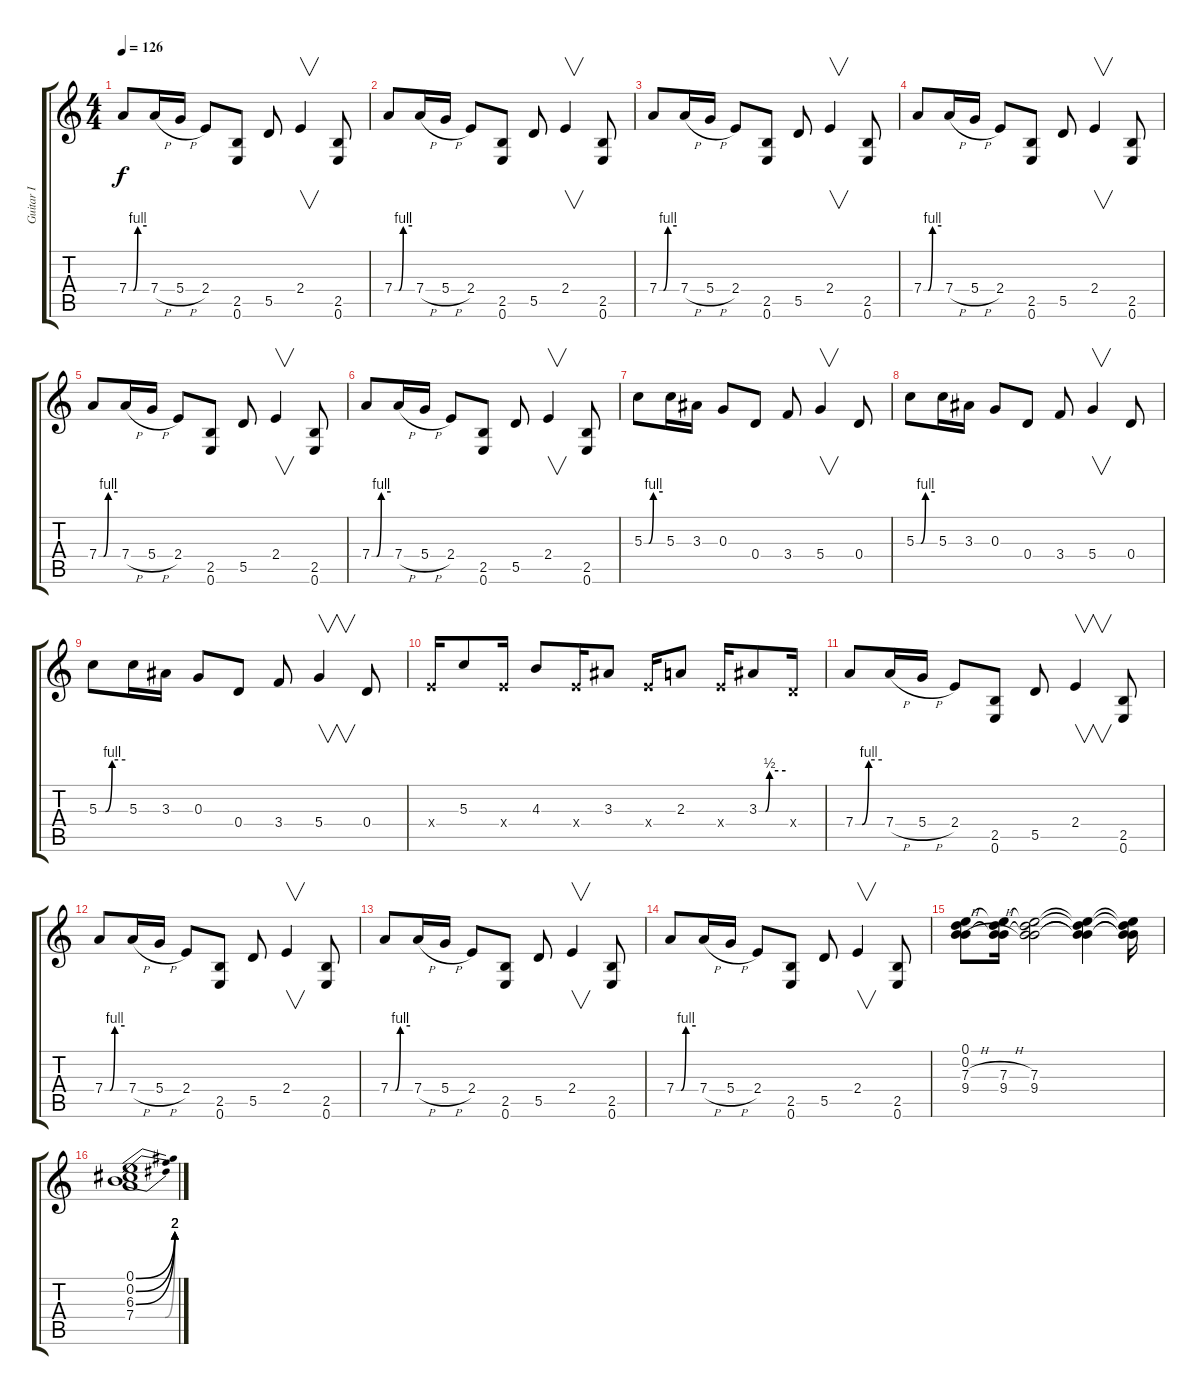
\track ("Guitar I" "Guitar I") {instrument overdrivenguitar}
\staff {score tabs}
\tuning (E4 B3 G3 D3 A2 E2) {hide}
\ts (4 4)
\tempo 126
\clef g2
\ks c
7.4{be (custom 0 0 15 0 30 4 60 4)}.8{dy f} 7.4{h}.16 5.4{h}.16 2.4.8 (2.5 0.6).8 5.5.8 2.4.4{v} (2.5 0.6).8 |
7.4{be (custom 0 0 15 0 30 4 60 4)}.8 7.4{h}.16 5.4{h}.16 2.4.8 (2.5 0.6).8 5.5.8 2.4.4{v} (2.5 0.6).8 |
7.4{be (custom 0 0 15 0 30 4 60 4)}.8 7.4{h}.16 5.4{h}.16 2.4.8 (2.5 0.6).8 5.5.8 2.4.4{v} (2.5 0.6).8 |
7.4{be (custom 0 0 15 0 30 4 60 4)}.8 7.4{h}.16 5.4{h}.16 2.4.8 (2.5 0.6).8 5.5.8 2.4.4{v} (2.5 0.6).8 |
7.4{be (custom 0 0 15 0 30 4 60 4)}.8 7.4{h}.16 5.4{h}.16 2.4.8 (2.5 0.6).8 5.5.8 2.4.4{v} (2.5 0.6).8 |
7.4{be (custom 0 0 15 0 30 4 60 4)}.8 7.4{h}.16 5.4{h}.16 2.4.8 (2.5 0.6).8 5.5.8 2.4.4{v} (2.5 0.6).8 |
5.3{be (custom 0 0 15 0 30 4 60 4)}.8 5.3.16 3.3.16 0.3.8 0.4.8 3.4.8 5.4.4{v} 0.4.8 |
5.3{be (custom 0 0 15 0 30 4 60 4)}.8 5.3.16 3.3.16 0.3.8 0.4.8 3.4.8 5.4.4{v} 0.4.8 |
5.3{be (custom 0 0 15 0 30 4 60 4)}.8 5.3.16 3.3.16 0.3.8 0.4.8 3.4.8 5.4.4{v} 0.4.8 |
2.4{x}.16 5.3.8 2.4{x}.16 4.3.8 2.4{x}.16 3.3.8 2.4{x}.16 2.3.8 2.4{x}.16 3.3{be (custom 0 0 15 0 24 2 60 2)}.8 0.4{x}.16 |
7.4{be (custom 0 0 15 0 30 4 60 4)}.8 7.4{h}.16 5.4{h}.16 2.4.8 (2.5 0.6).8 5.5.8 2.4.4{v} (2.5 0.6).8 |
7.4{be (custom 0 0 15 0 30 4 60 4)}.8 7.4{h}.16 5.4{h}.16 2.4.8 (2.5 0.6).8 5.5.8 2.4.4{v} (2.5 0.6).8 |
7.4{be (custom 0 0 15 0 30 4 60 4)}.8 7.4{h}.16 5.4{h}.16 2.4.8 (2.5 0.6).8 5.5.8 2.4.4{v} (2.5 0.6).8 |
7.4{be (custom 0 0 15 0 30 4 60 4)}.8 7.4{h}.16 5.4{h}.16 2.4.8 (2.5 0.6).8 5.5.8 2.4.4{v} (2.5 0.6).8 |
(0.1 0.2 7.3{h} 9.4{h}).8 (0.1{t} 0.2{t} 7.3{h} 9.4{h}).16 (0.1{t} 0.2{t} 7.3 9.4).2 (0.1{t} 0.2{t} 7.3{t} 9.4{t}).4 (0.1{t} 0.2{t} 7.3{t} 9.4{t}).16 |
(0.1{be (bend 0 0 60 8)} 0.2{be (bend 0 0 60 8)} 6.3{be (bend 0 0 60 8)} 7.4{be (custom 0 0 15 0 30 0 45 0 60 8)}).1
